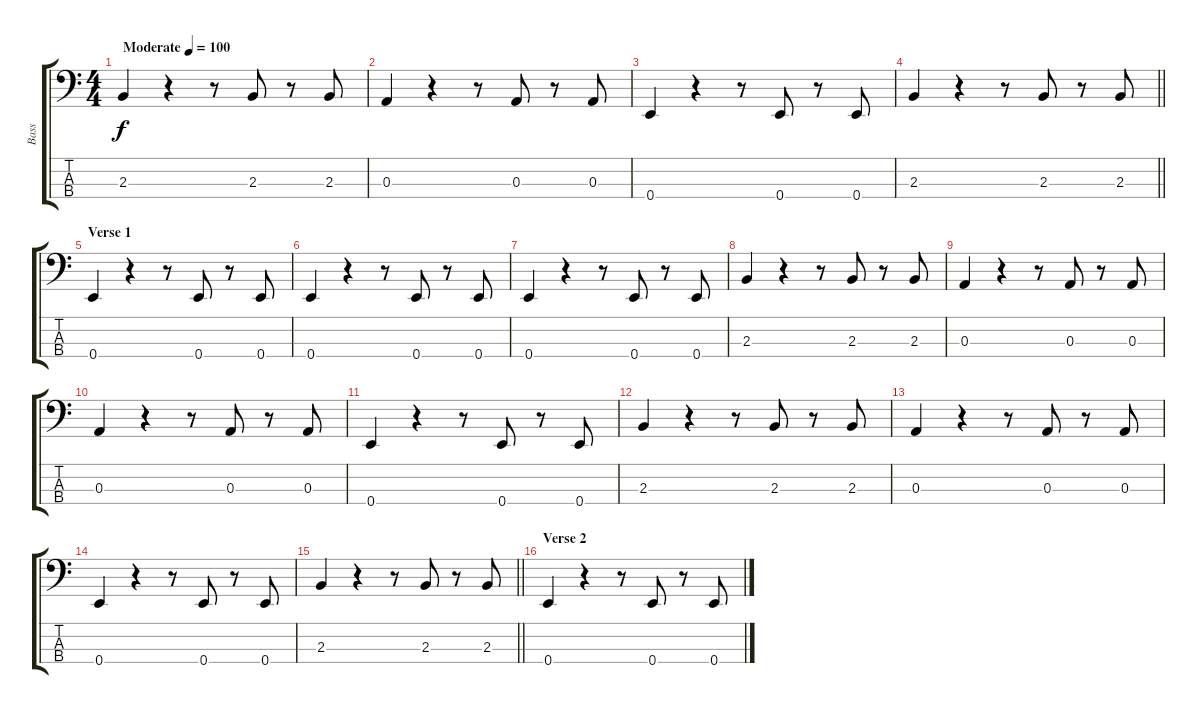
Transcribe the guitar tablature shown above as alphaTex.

\track ("Bass" "Bass") {instrument electricbassfinger}
\staff {score tabs}
\tuning (G2 D2 A1 E1) {hide}
\ts (4 4)
\tempo (100 "Moderate")
\clef f4
\ks c
2.3.4{dy f instrument electricbassfinger} r.4 r.8 2.3.8 r.8 2.3.8 |
0.3.4 r.4 r.8 0.3.8 r.8 0.3.8 |
0.4.4 r.4 r.8 0.4.8 r.8 0.4.8 |
\barLineRight lightlight
2.3.4 r.4 r.8 2.3.8 r.8 2.3.8 |
\section ("" "Verse 1")
0.4.4 r.4 r.8 0.4.8 r.8 0.4.8 |
0.4.4 r.4 r.8 0.4.8 r.8 0.4.8 |
0.4.4 r.4 r.8 0.4.8 r.8 0.4.8 |
2.3.4 r.4 r.8 2.3.8 r.8 2.3.8 |
0.3.4 r.4 r.8 0.3.8 r.8 0.3.8 |
0.3.4 r.4 r.8 0.3.8 r.8 0.3.8 |
0.4.4 r.4 r.8 0.4.8 r.8 0.4.8 |
2.3.4 r.4 r.8 2.3.8 r.8 2.3.8 |
0.3.4 r.4 r.8 0.3.8 r.8 0.3.8 |
0.4.4 r.4 r.8 0.4.8 r.8 0.4.8 |
\barLineRight lightlight
2.3.4 r.4 r.8 2.3.8 r.8 2.3.8 |
\section ("" "Verse 2")
0.4.4 r.4 r.8 0.4.8 r.8 0.4.8
